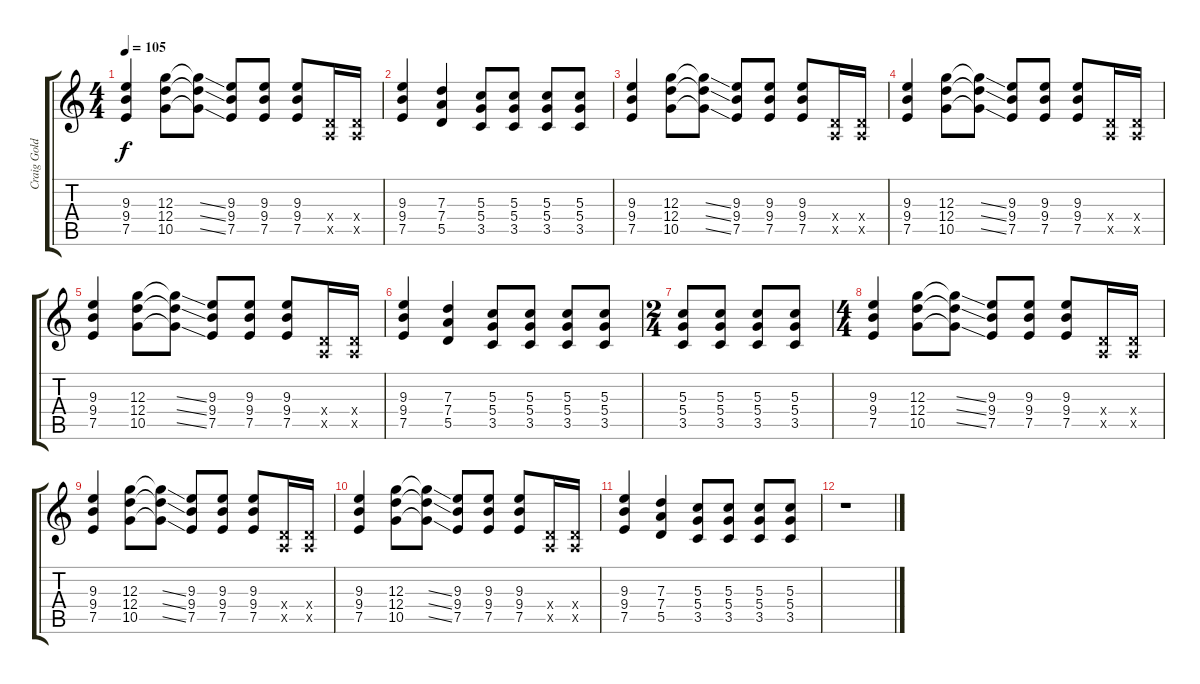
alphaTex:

\track ("Craig Goldy" "Craig Gold") {instrument distortionguitar}
\staff {score tabs}
\tuning (E4 B3 G3 D3 A2 E2) {hide}
\ts (4 4)
\tempo 105
\clef g2
\ks c
(9.3 9.4 7.5).4{dy f} (12.3 12.4 10.5).8 (12.3{ss t} 12.4{ss t} 10.5{ss t}).8 (9.3 9.4 7.5).8 (9.3 9.4 7.5).8 (9.3 9.4 7.5).8 (0.4{x} 0.5{x}).16 (0.4{x} 0.5{x}).16 |
(9.3 9.4 7.5).4 (7.3 7.4 5.5).4 (5.3 5.4 3.5).8 (5.3 5.4 3.5).8 (5.3 5.4 3.5).8 (5.3 5.4 3.5).8 |
(9.3 9.4 7.5).4 (12.3 12.4 10.5).8 (12.3{ss t} 12.4{ss t} 10.5{ss t}).8 (9.3 9.4 7.5).8 (9.3 9.4 7.5).8 (9.3 9.4 7.5).8 (0.4{x} 0.5{x}).16 (0.4{x} 0.5{x}).16 |
(9.3 9.4 7.5).4 (12.3 12.4 10.5).8 (12.3{ss t} 12.4{ss t} 10.5{ss t}).8 (9.3 9.4 7.5).8 (9.3 9.4 7.5).8 (9.3 9.4 7.5).8 (0.4{x} 0.5{x}).16 (0.4{x} 0.5{x}).16 |
(9.3 9.4 7.5).4 (12.3 12.4 10.5).8 (12.3{ss t} 12.4{ss t} 10.5{ss t}).8 (9.3 9.4 7.5).8 (9.3 9.4 7.5).8 (9.3 9.4 7.5).8 (0.4{x} 0.5{x}).16 (0.4{x} 0.5{x}).16 |
(9.3 9.4 7.5).4 (7.3 7.4 5.5).4 (5.3 5.4 3.5).8 (5.3 5.4 3.5).8 (5.3 5.4 3.5).8 (5.3 5.4 3.5).8 |
\ts (2 4)
(5.3 5.4 3.5).8 (5.3 5.4 3.5).8 (5.3 5.4 3.5).8 (5.3 5.4 3.5).8 |
\ts (4 4)
(9.3 9.4 7.5).4 (12.3 12.4 10.5).8 (12.3{ss t} 12.4{ss t} 10.5{ss t}).8 (9.3 9.4 7.5).8 (9.3 9.4 7.5).8 (9.3 9.4 7.5).8 (0.4{x} 0.5{x}).16 (0.4{x} 0.5{x}).16 |
(9.3 9.4 7.5).4 (12.3 12.4 10.5).8 (12.3{ss t} 12.4{ss t} 10.5{ss t}).8 (9.3 9.4 7.5).8 (9.3 9.4 7.5).8 (9.3 9.4 7.5).8 (0.4{x} 0.5{x}).16 (0.4{x} 0.5{x}).16 |
(9.3 9.4 7.5).4 (12.3 12.4 10.5).8 (12.3{ss t} 12.4{ss t} 10.5{ss t}).8 (9.3 9.4 7.5).8 (9.3 9.4 7.5).8 (9.3 9.4 7.5).8 (0.4{x} 0.5{x}).16 (0.4{x} 0.5{x}).16 |
(9.3 9.4 7.5).4 (7.3 7.4 5.5).4 (5.3 5.4 3.5).8 (5.3 5.4 3.5).8 (5.3 5.4 3.5).8 (5.3 5.4 3.5).8 |
r.1
